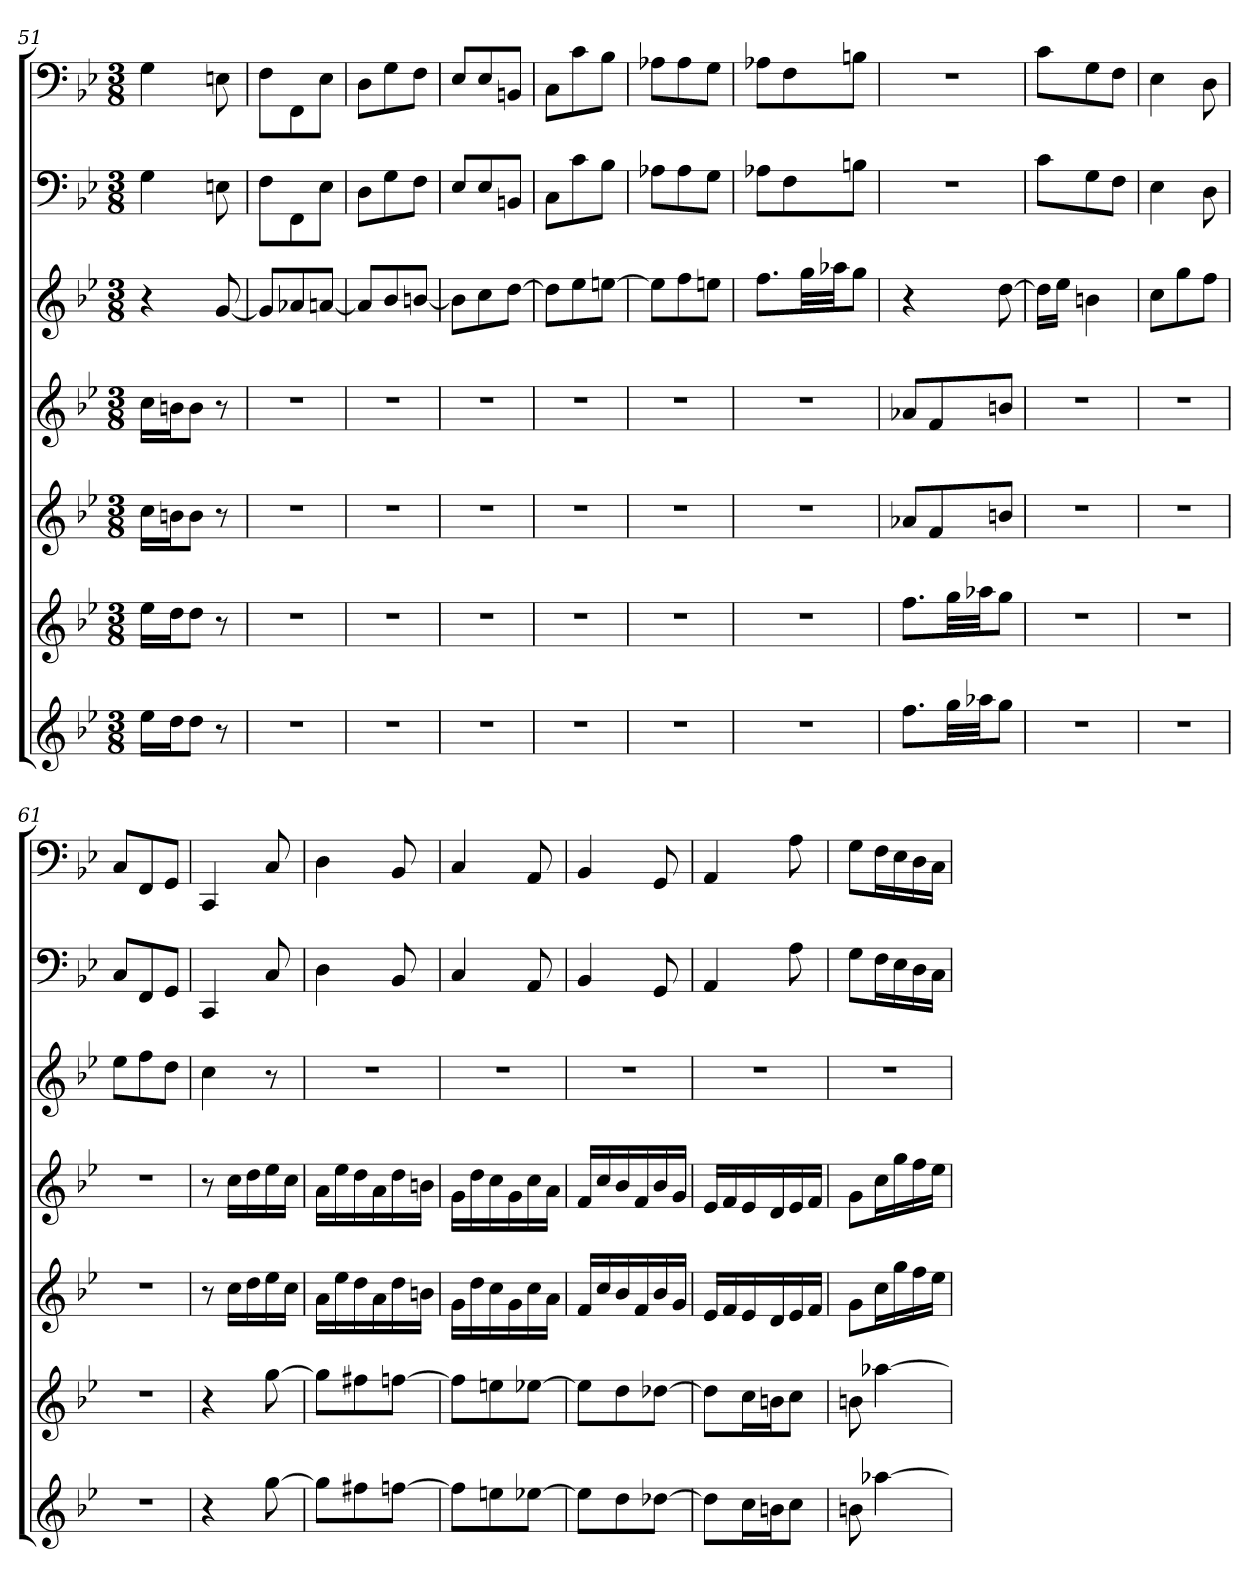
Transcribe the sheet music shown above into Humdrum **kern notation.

**kern	**kern	**kern	**kern	**kern	**kern	**kern
*part7	*part6	*part5	*part4	*part3	*part2	*part1
*staff7	*staff6	*staff5	*staff4	*staff3	*staff2	*staff1
*	*	*	*	*	*clefF4	*clefF4
*k[b-e-]	*k[b-e-]	*k[b-e-]	*k[b-e-]	*k[b-e-]	*k[b-e-]	*k[b-e-]
*g:	*g:	*g:	*g:	*g:	*g:	*g:
*M3/8	*M3/8	*M3/8	*M3/8	*M3/8	*M3/8	*M3/8
=51	=51	=51	=51	=51	=51	=51
16ee-LL	16ee-LL	16ccLL	16ccLL	4r	4G	4G
16ddJ	16ddJ	16bnJ	16bnJ	.	.	.
8ddJ	8ddJ	8bJ	8bJ	.	.	.
8r	8r	8r	8r	[8g	8En	8En
=52	=52	=52	=52	=52	=52	=52
4.r	4.r	4.r	4.r	8gL]	8F\L	8F\L
.	.	.	.	8a-X	8FF\	8FF\
.	.	.	.	[8anJ	8E-\J	8E-\J
=53	=53	=53	=53	=53	=53	=53
4.r	4.r	4.r	4.r	8aL]	8D\L	8D\L
.	.	.	.	8b-	8G\	8G\
.	.	.	.	[8bnJ	8F\J	8F\J
=54	=54	=54	=54	=54	=54	=54
4.r	4.r	4.r	4.r	8bL]	8E-/L	8E-/L
.	.	.	.	8cc	8E-/	8E-/
.	.	.	.	[8ddJ	8BBn/J	8BBn/J
=55	=55	=55	=55	=55	=55	=55
4.r	4.r	4.r	4.r	8ddL]	8C\L	8C\L
.	.	.	.	8ee-	8c\	8c\
.	.	.	.	[8eenJ	8B-\J	8B-\J
=56	=56	=56	=56	=56	=56	=56
4.r	4.r	4.r	4.r	8eeL]	8A-X\L	8A-X\L
.	.	.	.	8ff	8A-\	8A-\
.	.	.	.	8eenJ	8G\J	8G\J
=57	=57	=57	=57	=57	=57	=57
4.r	4.r	4.r	4.r	8.ffL	8A-X\L	8A-X\L
.	.	.	.	.	8F\	8F\
.	.	.	.	32ggLL	.	.
.	.	.	.	32aa-XJJ	.	.
.	.	.	.	8ggJ	8Bn\J	8Bn\J
=58	=58	=58	=58	=58	=58	=58
8.ffL	8.ffL	8a-XL	8a-XL	4r	4.r	4.r
.	.	8f	8f	.	.	.
32ggLL	32ggLL	.	.	.	.	.
32aa-XJJ	32aa-XJJ	.	.	.	.	.
8ggJ	8ggJ	8bnJ	8bnJ	[8dd	.	.
=59	=59	=59	=59	=59	=59	=59
4.r	4.r	4.r	4.r	16ddLL]	8c\L	8c\L
.	.	.	.	16ee-JJ	.	.
.	.	.	.	4bn	8G\	8G\
.	.	.	.	.	8F\J	8F\J
=60	=60	=60	=60	=60	=60	=60
4.r	4.r	4.r	4.r	8ccL	4E-	4E-
.	.	.	.	8gg	.	.
.	.	.	.	8ffJ	8D	8D
=61	=61	=61	=61	=61	=61	=61
4.r	4.r	4.r	4.r	8ee-L	8C/L	8C/L
.	.	.	.	8ff	8FF/	8FF/
.	.	.	.	8ddJ	8GG/J	8GG/J
=62	=62	=62	=62	=62	=62	=62
4r	4r	8r	8r	4cc	4CC	4CC
.	.	16ccLL	16ccLL	.	.	.
.	.	16dd	16dd	.	.	.
[8gg	[8gg	16ee-	16ee-	8r	8C	8C
.	.	16ccJJ	16ccJJ	.	.	.
=63	=63	=63	=63	=63	=63	=63
8ggL]	8ggL]	16aLL	16aLL	4.r	4D	4D
.	.	16ee-	16ee-	.	.	.
8ff#X	8ff#X	16dd	16dd	.	.	.
.	.	16a	16a	.	.	.
[8ffnJ	[8ffnJ	16dd	16dd	.	8BB-	8BB-
.	.	16bnJJ	16bnJJ	.	.	.
=64	=64	=64	=64	=64	=64	=64
8ffL]	8ffL]	16gLL	16gLL	4.r	4C	4C
.	.	16dd	16dd	.	.	.
8een	8een	16cc	16cc	.	.	.
.	.	16g	16g	.	.	.
[8ee-XJ	[8ee-XJ	16cc	16cc	.	8AA	8AA
.	.	16aJJ	16aJJ	.	.	.
=65	=65	=65	=65	=65	=65	=65
8ee-L]	8ee-L]	16fLL	16fLL	4.r	4BB-	4BB-
.	.	16cc	16cc	.	.	.
8dd	8dd	16b-	16b-	.	.	.
.	.	16f	16f	.	.	.
[8dd-XJ	[8dd-XJ	16b-	16b-	.	8GG	8GG
.	.	16gJJ	16gJJ	.	.	.
=66	=66	=66	=66	=66	=66	=66
8dd-L]	8dd-L]	16e-LL	16e-LL	4.r	4AA	4AA
.	.	16f	16f	.	.	.
16ccL	16ccL	16e-	16e-	.	.	.
16bnJ	16bnJ	16d	16d	.	.	.
8ccJ	8ccJ	16e-	16e-	.	8A	8A
.	.	16fJJ	16fJJ	.	.	.
=67	=67	=67	=67	=67	=67	=67
8bn	8bn	8gL	8gL	4.r	8G\L	8G\L
[4aa-X	[4aa-X	16ccL	16ccL	.	16F\L	16F\L
.	.	16gg	16gg	.	16E-\	16E-\
.	.	16ff	16ff	.	16D\	16D\
.	.	16ee-JJ	16ee-JJ	.	16C\JJ	16C\JJ
=	=	=	=	=	=	=
*-	*-	*-	*-	*-	*-	*-
